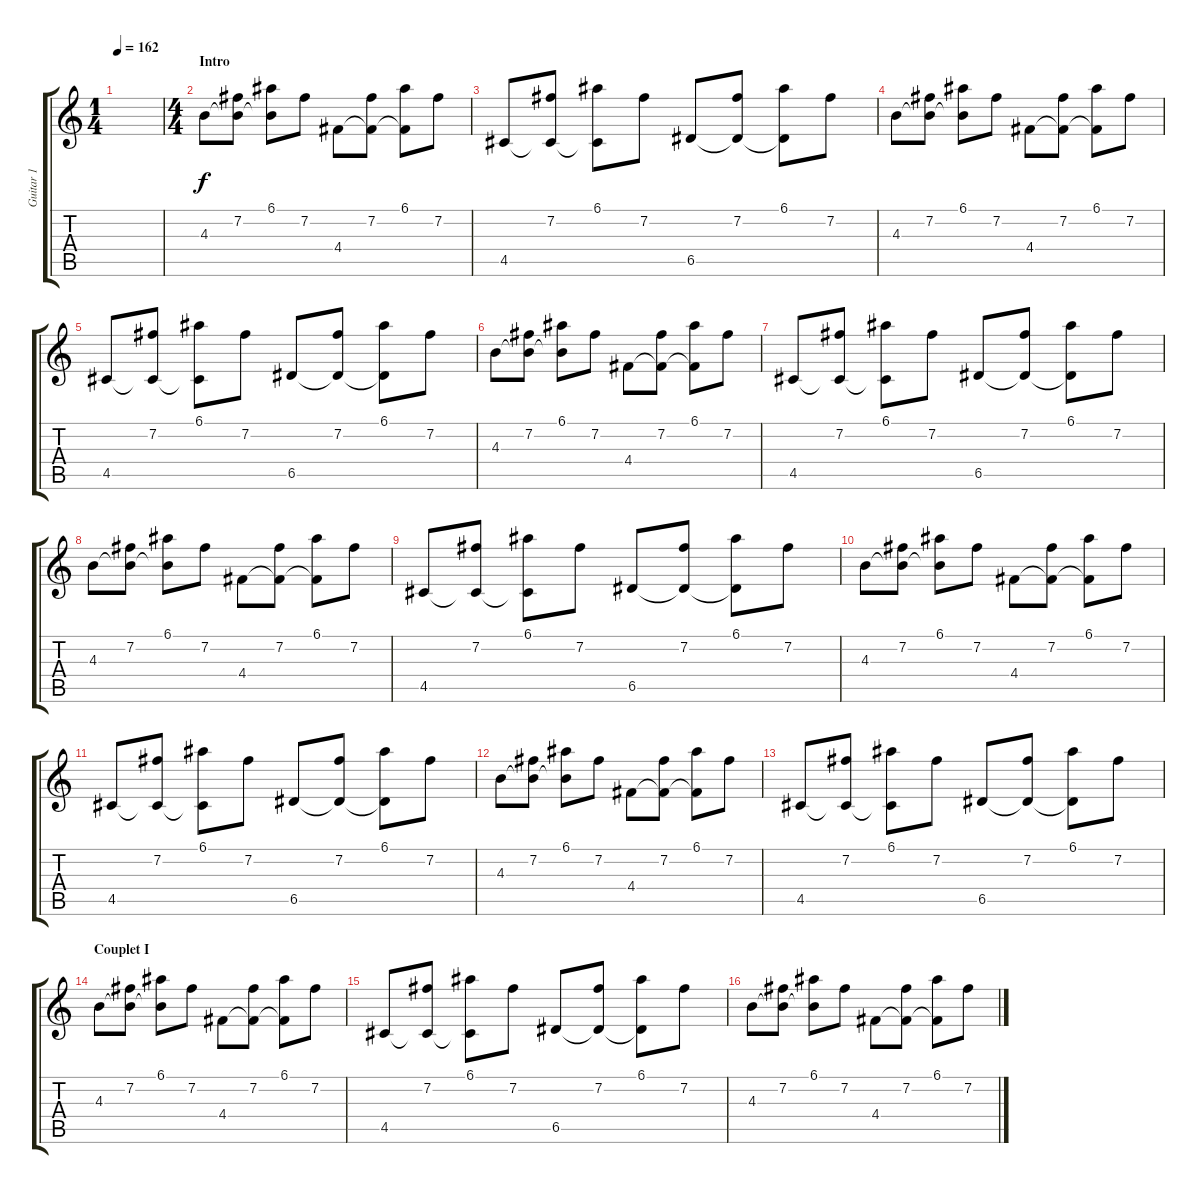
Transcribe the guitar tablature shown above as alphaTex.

\track ("Guitar 1" "Guitar 1") {instrument acousticguitarnylon}
\staff {score tabs}
\tuning (E4 B3 G3 D3 A2 E2) {hide}
\ts (1 4)
\tempo 162
\clef g2
\ks c
|
\ts (4 4)
\section ("" "Intro")
4.3.8 (7.2 4.3{t}).8 (6.1 4.3{t}).8 7.2.8 4.4.8 (7.2 4.4{t}).8 (6.1 4.4{t}).8 7.2.8 |
4.5.8 (7.2 4.5{t}).8 (6.1 4.5{t}).8 7.2.8 6.5.8 (7.2 6.5{t}).8 (6.1 6.5{t}).8 7.2.8 |
4.3.8 (7.2 4.3{t}).8 (6.1 4.3{t}).8 7.2.8 4.4.8 (7.2 4.4{t}).8 (6.1 4.4{t}).8 7.2.8 |
4.5.8 (7.2 4.5{t}).8 (6.1 4.5{t}).8 7.2.8 6.5.8 (7.2 6.5{t}).8 (6.1 6.5{t}).8 7.2.8 |
4.3.8 (7.2 4.3{t}).8 (6.1 4.3{t}).8 7.2.8 4.4.8 (7.2 4.4{t}).8 (6.1 4.4{t}).8 7.2.8 |
4.5.8 (7.2 4.5{t}).8 (6.1 4.5{t}).8 7.2.8 6.5.8 (7.2 6.5{t}).8 (6.1 6.5{t}).8 7.2.8 |
4.3.8 (7.2 4.3{t}).8 (6.1 4.3{t}).8 7.2.8 4.4.8 (7.2 4.4{t}).8 (6.1 4.4{t}).8 7.2.8 |
4.5.8 (7.2 4.5{t}).8 (6.1 4.5{t}).8 7.2.8 6.5.8 (7.2 6.5{t}).8 (6.1 6.5{t}).8 7.2.8 |
4.3.8 (7.2 4.3{t}).8 (6.1 4.3{t}).8 7.2.8 4.4.8 (7.2 4.4{t}).8 (6.1 4.4{t}).8 7.2.8 |
4.5.8 (7.2 4.5{t}).8 (6.1 4.5{t}).8 7.2.8 6.5.8 (7.2 6.5{t}).8 (6.1 6.5{t}).8 7.2.8 |
4.3.8 (7.2 4.3{t}).8 (6.1 4.3{t}).8 7.2.8 4.4.8 (7.2 4.4{t}).8 (6.1 4.4{t}).8 7.2.8 |
4.5.8 (7.2 4.5{t}).8 (6.1 4.5{t}).8 7.2.8 6.5.8 (7.2 6.5{t}).8 (6.1 6.5{t}).8 7.2.8 |
\section ("" "Couplet I")
4.3.8 (7.2 4.3{t}).8 (6.1 4.3{t}).8 7.2.8 4.4.8 (7.2 4.4{t}).8 (6.1 4.4{t}).8 7.2.8 |
4.5.8 (7.2 4.5{t}).8 (6.1 4.5{t}).8 7.2.8 6.5.8 (7.2 6.5{t}).8 (6.1 6.5{t}).8 7.2.8 |
4.3.8 (7.2 4.3{t}).8 (6.1 4.3{t}).8 7.2.8 4.4.8 (7.2 4.4{t}).8 (6.1 4.4{t}).8 7.2.8
